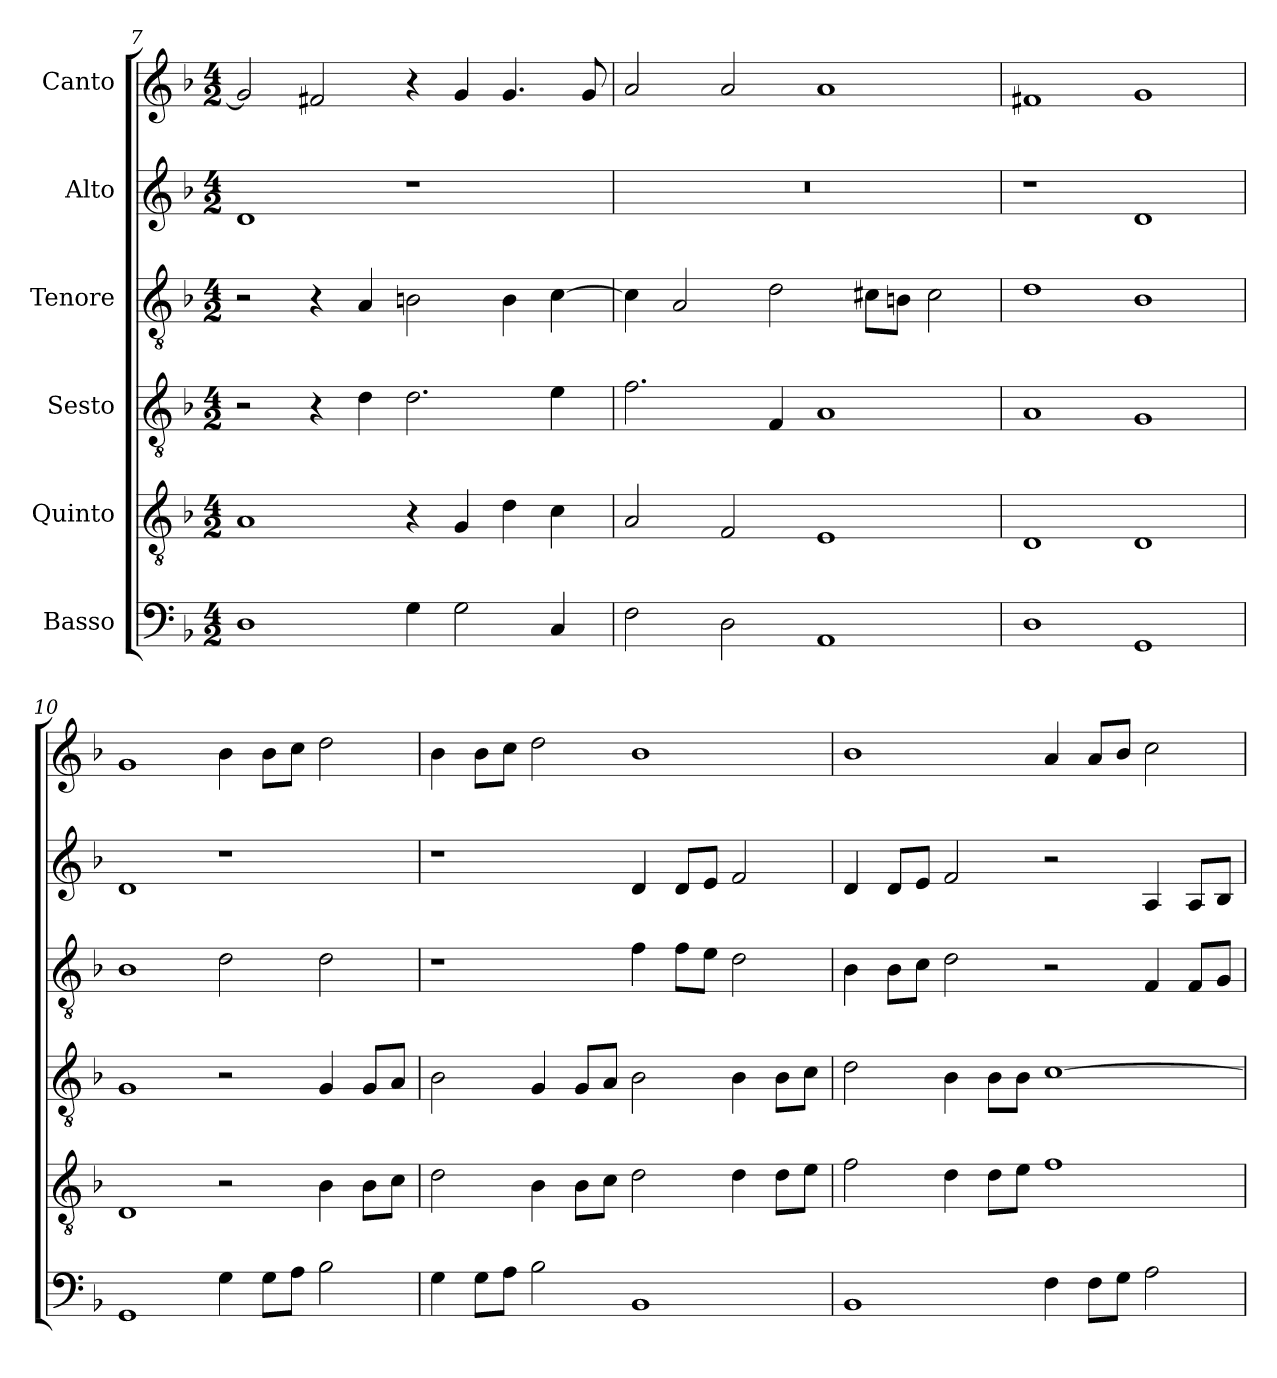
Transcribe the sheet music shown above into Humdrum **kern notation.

**kern	**kern	**kern	**kern	**kern	**kern
*part6	*part5	*part4	*part3	*part2	*part1
*staff6	*staff5	*staff4	*staff3	*staff2	*staff1
*I"Basso	*I"Quinto	*I"Sesto	*I"Tenore	*I"Alto	*I"Canto
*clefF4	*clefGv2	*clefGv2	*clefGv2	*clefG2	*clefG2
*k[b-]	*k[b-]	*k[b-]	*k[b-]	*k[b-]	*k[b-]
*F:	*F:	*F:	*F:	*F:	*F:
*M4/2	*M4/2	*M4/2	*M4/2	*M4/2	*M4/2
=7	=7	=7	=7	=7	=7
1D	1A	2r	2r	1d	2g/]
.	.	4r	4r	.	2f#X/
.	.	4d\	4A/	.	.
4G\	4r	2.d\	2Bn\	1r	4r
2G\	4G/	.	.	.	4g/
.	4d\	.	4B\	.	4.g/
4C/	4c\	4e\	[>4c\	.	.
.	.	.	.	.	8g/
=8	=8	=8	=8	=8	=8
2F\	2A/	2.f\	4c\]	0r	2a/
.	.	.	2A/	.	.
2D\	2F/	.	.	.	2a/
.	.	4F/	2d\	.	.
1AA	1E	1A	.	.	1a
.	.	.	8c#X\L	.	.
.	.	.	8Bn\J	.	.
.	.	.	2c#\	.	.
=9	=9	=9	=9	=9	=9
1D	1D	1A	1d	1r	1f#X
1GG	1D	1G	1B-	1d	1g
!!LO:PB:g=z
=10	=10	=10	=10	=10	=10
1GG	1D	1G	1B-	1d	1g
4G\	2r	2r	2d\	1r	4b-\
8G\L	.	.	.	.	8b-\L
8A\J	.	.	.	.	8cc\J
2B-\	4B-\	4G/	2d\	.	2dd\
.	8B-\L	8G/L	.	.	.
.	8c\J	8A/J	.	.	.
=11	=11	=11	=11	=11	=11
4G\	2d\	2B-\	1r	1r	4b-\
8G\L	.	.	.	.	8b-\L
8A\J	.	.	.	.	8cc\J
2B-\	4B-\	4G/	.	.	2dd\
.	8B-\L	8G/L	.	.	.
.	8c\J	8A/J	.	.	.
1BB-	2d\	2B-\	4f\	4d/	1b-
.	.	.	8f\L	8d/L	.
.	.	.	8e\J	8e/J	.
.	4d\	4B-\	2d\	2f/	.
.	8d\L	8B-\L	.	.	.
.	8e\J	8c\J	.	.	.
=12	=12	=12	=12	=12	=12
1BB-	2f\	2d\	4B-\	4d/	1b-
.	.	.	8B-\L	8d/L	.
.	.	.	8c\J	8e/J	.
.	4d\	4B-\	2d\	2f/	.
.	8d\L	8B-\L	.	.	.
.	8e\J	8B-\J	.	.	.
4F\	1f	[<1c	2r	2r	4a/
8F\L	.	.	.	.	8a/L
8G\J	.	.	.	.	8b-/J
2A\	.	.	4F/	4A/	2cc\
.	.	.	8F/L	8A/L	.
.	.	.	8G/J	8B-/J	.
=	=	=	=	=	=
*-	*-	*-	*-	*-	*-
